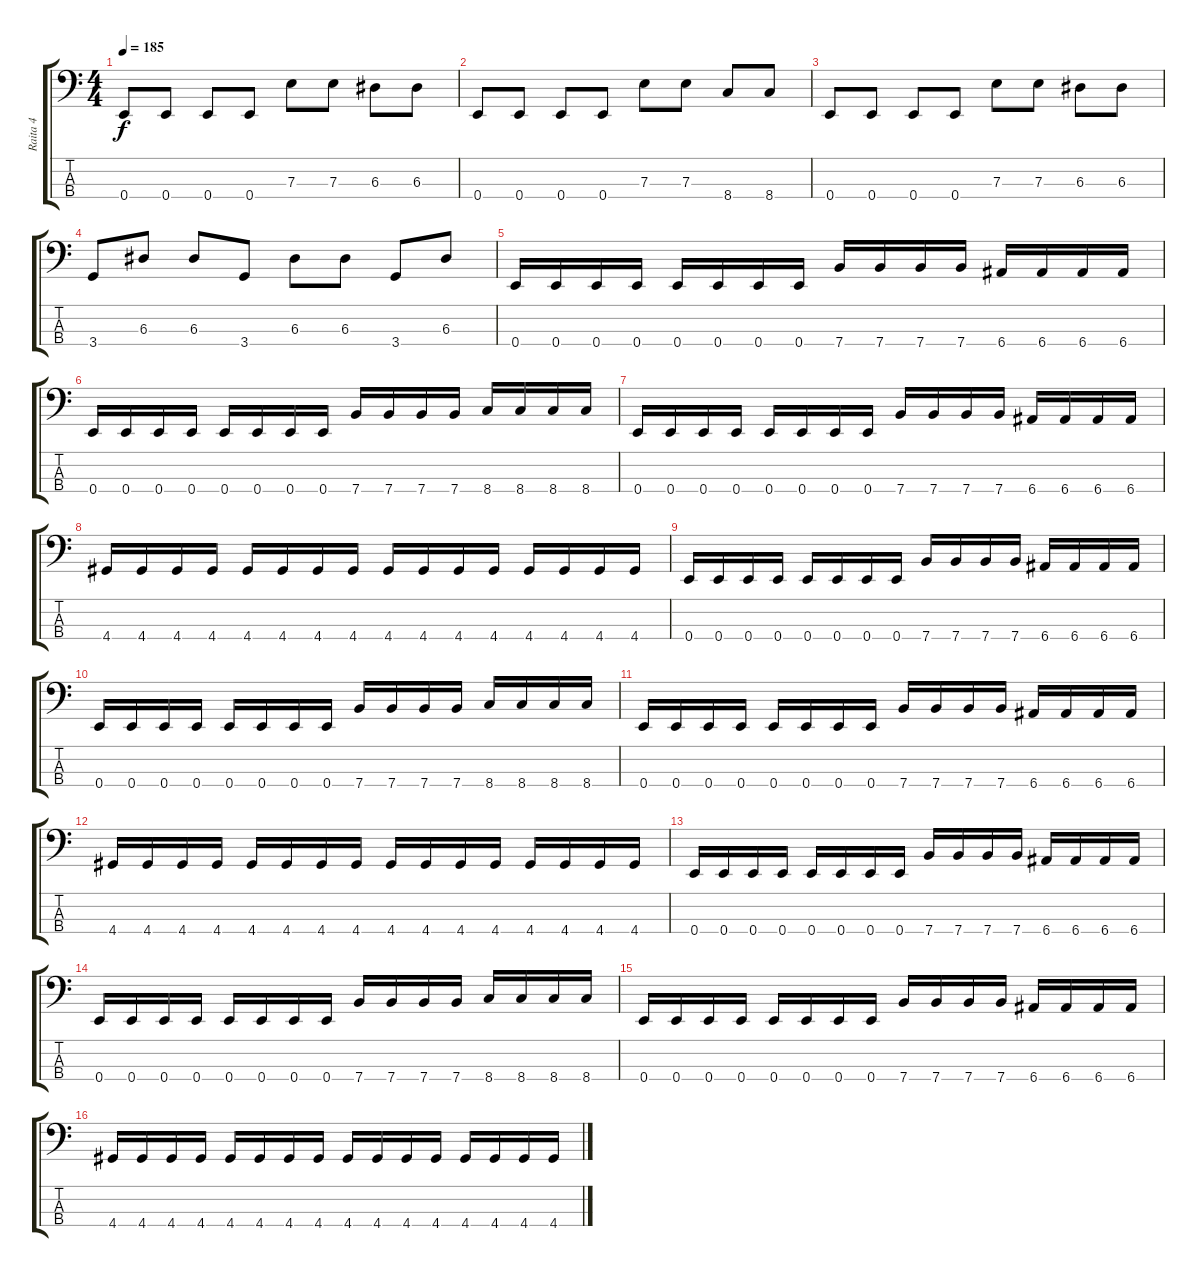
\track ("Raita 4" "Raita 4") {instrument electricbasspick}
\staff {score tabs}
\tuning (G2 D2 A1 E1) {hide}
\ts (4 4)
\tempo 185
\clef f4
\ks c
0.4.8{dy f} 0.4.8 0.4.8 0.4.8 7.3.8 7.3.8 6.3.8 6.3.8 |
0.4.8 0.4.8 0.4.8 0.4.8 7.3.8 7.3.8 8.4.8 8.4.8 |
0.4.8 0.4.8 0.4.8 0.4.8 7.3.8 7.3.8 6.3.8 6.3.8 |
3.4.8 6.3.8 6.3.8 3.4.8 6.3.8 6.3.8 3.4.8 6.3.8 |
0.4.16 0.4.16 0.4.16 0.4.16 0.4.16 0.4.16 0.4.16 0.4.16 7.4.16 7.4.16 7.4.16 7.4.16 6.4.16 6.4.16 6.4.16 6.4.16 |
0.4.16 0.4.16 0.4.16 0.4.16 0.4.16 0.4.16 0.4.16 0.4.16 7.4.16 7.4.16 7.4.16 7.4.16 8.4.16 8.4.16 8.4.16 8.4.16 |
0.4.16 0.4.16 0.4.16 0.4.16 0.4.16 0.4.16 0.4.16 0.4.16 7.4.16 7.4.16 7.4.16 7.4.16 6.4.16 6.4.16 6.4.16 6.4.16 |
4.4.16 4.4.16 4.4.16 4.4.16 4.4.16 4.4.16 4.4.16 4.4.16 4.4.16 4.4.16 4.4.16 4.4.16 4.4.16 4.4.16 4.4.16 4.4.16 |
0.4.16 0.4.16 0.4.16 0.4.16 0.4.16 0.4.16 0.4.16 0.4.16 7.4.16 7.4.16 7.4.16 7.4.16 6.4.16 6.4.16 6.4.16 6.4.16 |
0.4.16 0.4.16 0.4.16 0.4.16 0.4.16 0.4.16 0.4.16 0.4.16 7.4.16 7.4.16 7.4.16 7.4.16 8.4.16 8.4.16 8.4.16 8.4.16 |
0.4.16 0.4.16 0.4.16 0.4.16 0.4.16 0.4.16 0.4.16 0.4.16 7.4.16 7.4.16 7.4.16 7.4.16 6.4.16 6.4.16 6.4.16 6.4.16 |
4.4.16 4.4.16 4.4.16 4.4.16 4.4.16 4.4.16 4.4.16 4.4.16 4.4.16 4.4.16 4.4.16 4.4.16 4.4.16 4.4.16 4.4.16 4.4.16 |
0.4.16 0.4.16 0.4.16 0.4.16 0.4.16 0.4.16 0.4.16 0.4.16 7.4.16 7.4.16 7.4.16 7.4.16 6.4.16 6.4.16 6.4.16 6.4.16 |
0.4.16 0.4.16 0.4.16 0.4.16 0.4.16 0.4.16 0.4.16 0.4.16 7.4.16 7.4.16 7.4.16 7.4.16 8.4.16 8.4.16 8.4.16 8.4.16 |
0.4.16 0.4.16 0.4.16 0.4.16 0.4.16 0.4.16 0.4.16 0.4.16 7.4.16 7.4.16 7.4.16 7.4.16 6.4.16 6.4.16 6.4.16 6.4.16 |
4.4.16 4.4.16 4.4.16 4.4.16 4.4.16 4.4.16 4.4.16 4.4.16 4.4.16 4.4.16 4.4.16 4.4.16 4.4.16 4.4.16 4.4.16 4.4.16
